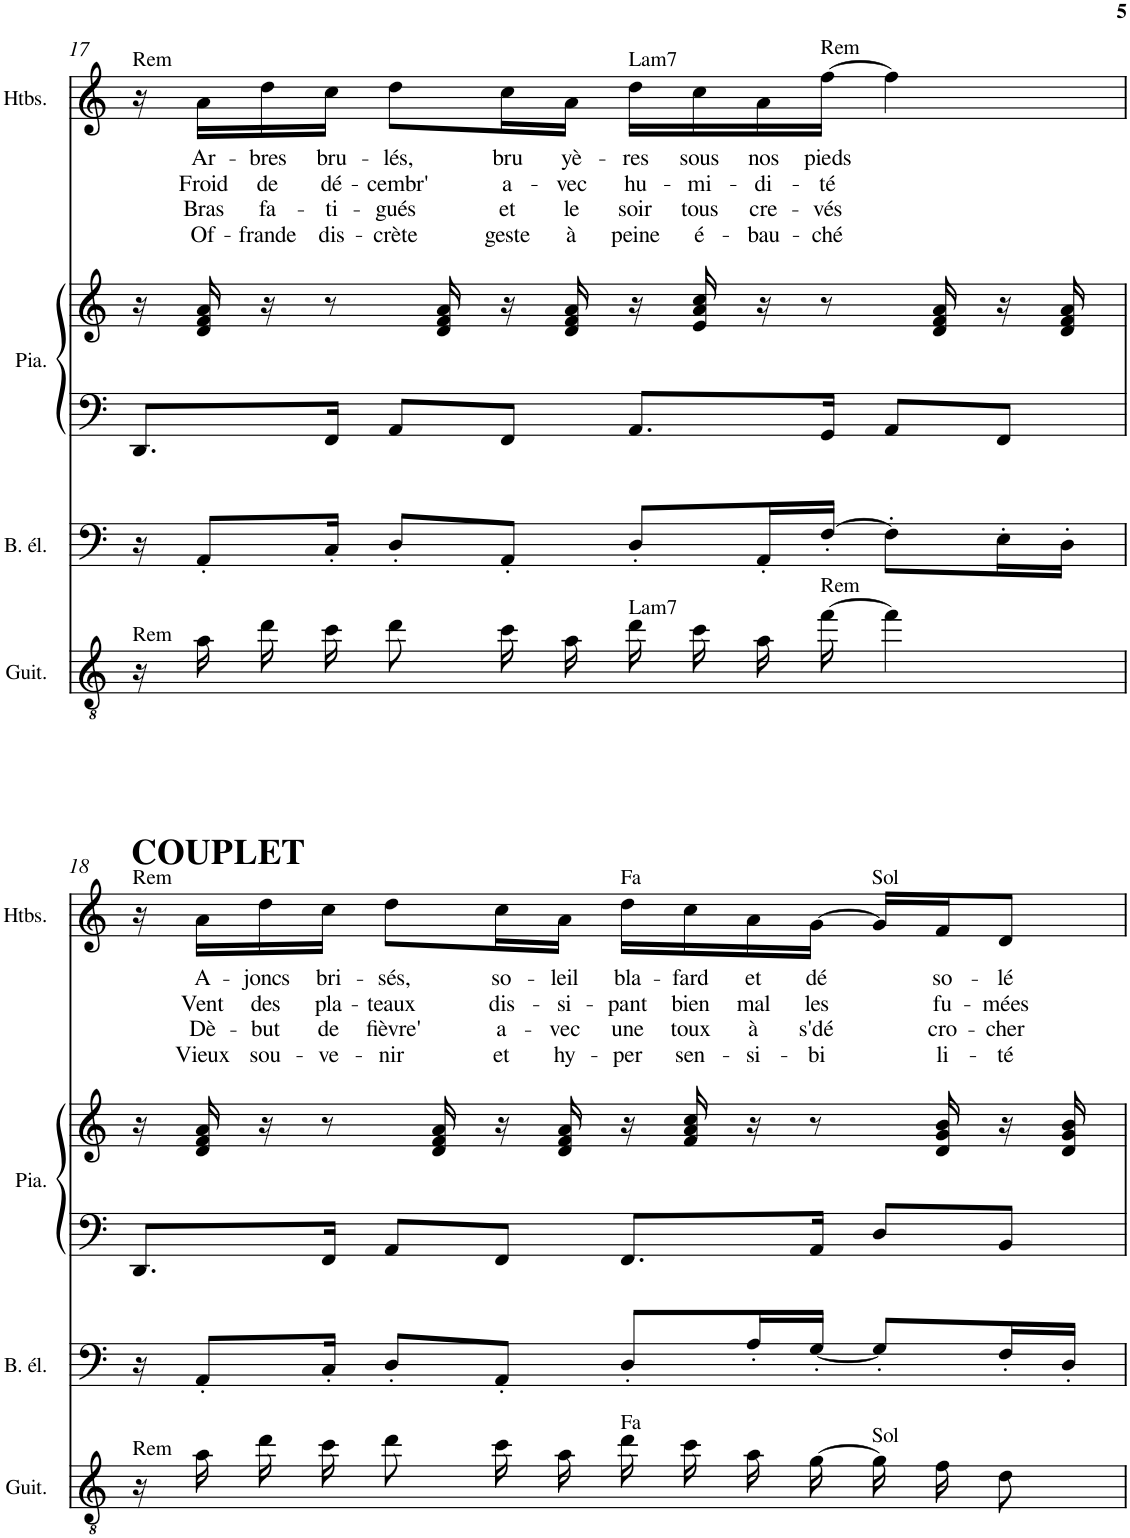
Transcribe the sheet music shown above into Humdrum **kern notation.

**kern	**kern	**kern	**kern	**kern	**text	**text	**text	**text
*part4	*part3	*part2	*part2	*part1	*part1	*part1	*part1	*part1
*staff5	*staff4	*staff3	*staff2	*staff1	*staff1	*staff1	*staff1	*staff1
*I"Guitare acoustique	*I"Basse électrique	*I"Piano	*	*I"Hautbois	*	*	*	*
*I'Guit.	*I'B. él.	*I'Pia.	*	*I'Htbs.	*	*	*	*
!!LO:PB:g=z
*clefGv2	*clefF4	*clefF4	*clefG2	*clefG2	*	*	*	*
*	*Trd7c12	*	*	*Trd12c21	*	*	*	*
*k[]	*k[]	*k[]	*k[]	*k[]	*	*	*	*
*M4/4	*M4/4	*M4/4	*M4/4	*M4/4	*	*	*	*
=17	=17	=17	=17	=17	=17	=17	=17	=17
!	!	!	!	!LO:TX:a:t=Rem	!	!	!	!
!LO:TX:a:t=Rem	!	!	!	!	!	!	!	!
16r	16r	8.DD/L	16r	16r	.	.	.	.
!	!	!	!	!	!LO:LY:b	!LO:LY:b	!LO:LY:b	!LO:LY:b
16a\LL	8AA'/L	.	16d/ 16f/ 16a/	16a\LL	Ar-	Froid	Bras	Of-
!	!	!	!	!	!LO:LY:b	!LO:LY:b	!LO:LY:b	!LO:LY:b
16dd\	.	.	16r	16dd\	-bres	de	fa-	-frande
!	!	!	!	!	!LO:LY:b	!LO:LY:b	!LO:LY:b	!LO:LY:b
16cc\JJ	16C'/Jk	16FF/Jk	8r	16cc\JJ	bru-	dé-	-ti-	dis-
!	!	!	!	!	!LO:LY:b	!LO:LY:b	!LO:LY:b	!LO:LY:b
8dd\L	8D'/L	8AA/L	.	8dd\L	-lés,	-cembr'	-gués	-crète
.	.	.	16d/ 16f/ 16a/	.	.	.	.	.
!	!	!	!	!	!LO:LY:b	!LO:LY:b	!LO:LY:b	!LO:LY:b
16cc\L	8AA'/J	8FF/J	16r	16cc\L	bru	a-	et	geste
!	!	!	!	!	!LO:LY:b	!LO:LY:b	!LO:LY:b	!LO:LY:b
16a\JJ	.	.	16d/ 16f/ 16a/	16a\JJ	yè-	-vec	le	à
!	!	!	!	!LO:TX:a:t=Lam7	!	!	!	!
!LO:TX:a:t=Lam7	!	!	!	!	!	!	!	!
!	!	!	!	!	!LO:LY:b	!LO:LY:b	!LO:LY:b	!LO:LY:b
16dd\LL	8D'/L	8.AA/L	16r	16dd\LL	-res	hu-	soir	peine
!	!	!	!	!	!LO:LY:b	!LO:LY:b	!LO:LY:b	!LO:LY:b
16cc\J	.	.	16e/ 16a/ 16cc/	16cc\	sous	-mi-	tous	é-
!	!	!	!	!	!LO:LY:b	!LO:LY:b	!LO:LY:b	!LO:LY:b
16a\L	16AA'/L	.	16r	16a\	nos	-di-	cre-	-bau-
!	!	!	!	!LO:TX:a:t=Rem	!	!	!	!
!LO:TX:a:t=Rem	!	!	!	!	!	!	!	!
!	!	!	!	!	!LO:LY:b	!LO:LY:b	!LO:LY:b	!LO:LY:b
[16ff\JJ	[16F'/JJ	16GG/Jk	8r	[16ff\JJ	pieds	-té	-vés	-ché
4ff\]	8F'\L]	8AA/L	.	4ff\]	.	.	.	.
.	.	.	16d/ 16f/ 16a/	.	.	.	.	.
.	16E'\L	8FF/J	16r	.	.	.	.	.
.	16D'\JJ	.	16d/ 16f/ 16a/	.	.	.	.	.
!!LO:LB:g=z
=18	=18	=18	=18	=18	=18	=18	=18	=18
!	!	!	!	!LO:TX:a:t=Rem	!	!	!	!
!	!	!	!	!LO:TX:a:B:t=COUPLET	!	!	!	!
!LO:TX:a:t=Rem	!	!	!	!	!	!	!	!
16r	16r	8.DD/L	16r	16r	.	.	.	.
!	!	!	!	!	!LO:LY:b	!LO:LY:b	!LO:LY:b	!LO:LY:b
16a\LL	8AA'/L	.	16d/ 16f/ 16a/	16a\LL	A-	Vent	Dè-	Vieux
!	!	!	!	!	!LO:LY:b	!LO:LY:b	!LO:LY:b	!LO:LY:b
16dd\	.	.	16r	16dd\	-joncs	des	-but	sou-
!	!	!	!	!	!LO:LY:b	!LO:LY:b	!LO:LY:b	!LO:LY:b
16cc\JJ	16C'/Jk	16FF/Jk	8r	16cc\JJ	bri-	pla-	de	-ve-
!	!	!	!	!	!LO:LY:b	!LO:LY:b	!LO:LY:b	!LO:LY:b
8dd\L	8D'/L	8AA/L	.	8dd\L	-sés,	-teaux	fièvre'	-nir
.	.	.	16d/ 16f/ 16a/	.	.	.	.	.
!	!	!	!	!	!LO:LY:b	!LO:LY:b	!LO:LY:b	!LO:LY:b
16cc\L	8AA'/J	8FF/J	16r	16cc\L	so-	dis-	a-	et
!	!	!	!	!	!LO:LY:b	!LO:LY:b	!LO:LY:b	!LO:LY:b
16a\JJ	.	.	16d/ 16f/ 16a/	16a\JJ	-leil	-si-	-vec	hy-
!	!	!	!	!LO:TX:a:t=Fa	!	!	!	!
!LO:TX:a:t=Fa	!	!	!	!	!	!	!	!
!	!	!	!	!	!LO:LY:b	!LO:LY:b	!LO:LY:b	!LO:LY:b
16dd\LL	8D'/L	8.FF/L	16r	16dd\LL	bla-	-pant	une	-per
!	!	!	!	!	!LO:LY:b	!LO:LY:b	!LO:LY:b	!LO:LY:b
16cc\J	.	.	16f/ 16a/ 16cc/	16cc\	-fard	bien	toux	sen-
!	!	!	!	!	!LO:LY:b	!LO:LY:b	!LO:LY:b	!LO:LY:b
16a\L	16A'/L	.	16r	16a\	et	mal	à	-si-
!	!	!	!	!	!LO:LY:b	!LO:LY:b	!LO:LY:b	!LO:LY:b
[16g\JJ	[16G'/JJ	16AA/Jk	8r	[16g\JJ	dé	les	s'dé	-bi
!	!	!	!	!LO:TX:a:t=Sol	!	!	!	!
!LO:TX:a:t=Sol	!	!	!	!	!	!	!	!
16g\LL]	8G'/L]	8D/L	.	16g/LL]	.	.	.	.
!	!	!	!	!	!LO:LY:b	!LO:LY:b	!LO:LY:b	!LO:LY:b
16f\J	.	.	16d/ 16g/ 16b/	16f/J	so-	fu-	cro-	li-
!	!	!	!	!	!LO:LY:b	!LO:LY:b	!LO:LY:b	!LO:LY:b
8d\J	16F'/L	8BB/J	16r	8d/J	-lé	-mées	-cher	-té
.	16D'/JJ	.	16d/ 16g/ 16b/	.	.	.	.	.
=	=	=	=	=	=	=	=	=
*-	*-	*-	*-	*-	*-	*-	*-	*-
